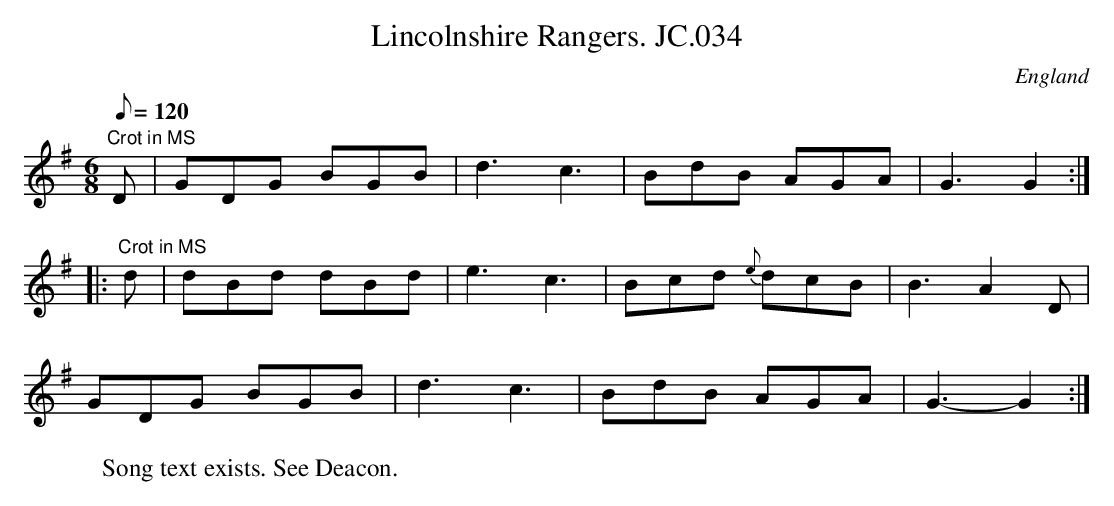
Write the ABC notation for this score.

X:1
T:Lincolnshire Rangers. JC.034
M:6/8
L:1/8
Q:120
O:England
K:G
"Crot in MS"D|GDG BGB|d3c3|BdB AGA|G3G2:|!
|:"Crot in MS"d|dBd dBd|e3c3|Bcd {e}dcB|B3A2D|!
GDG BGB|d3c3|BdB AGA|G3-G2:|]
W:Song text exists. See Deacon.
